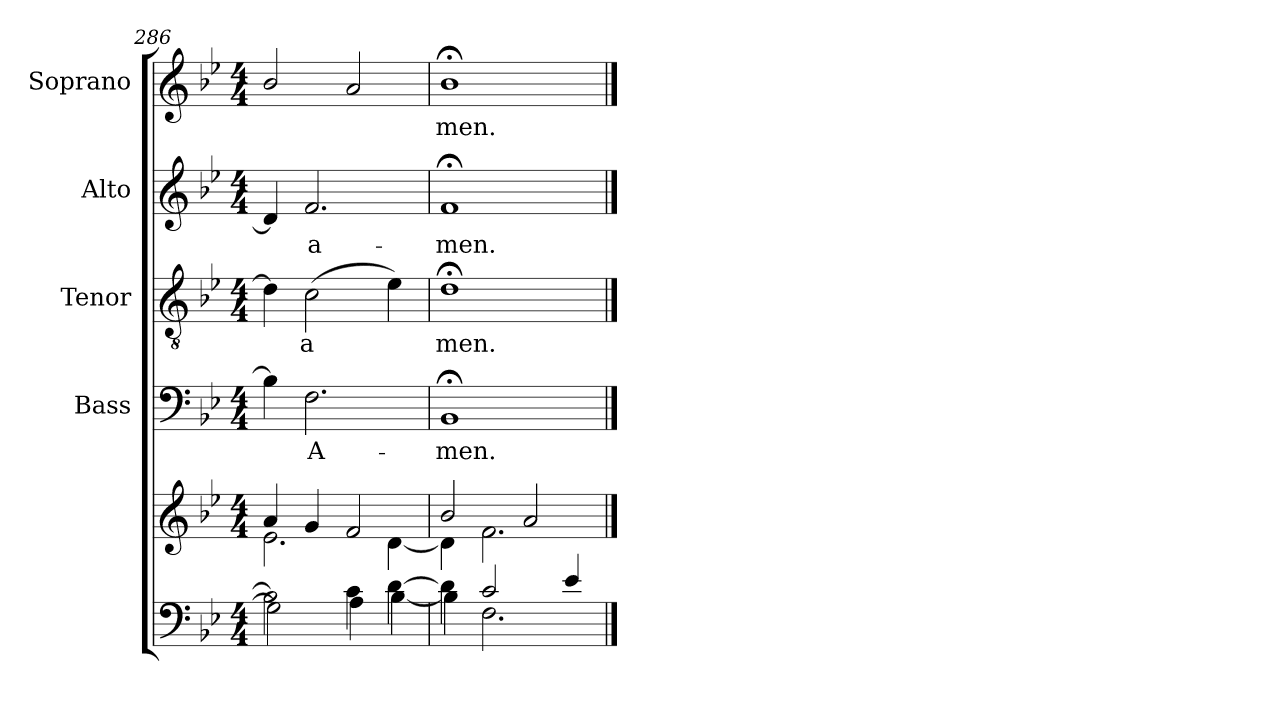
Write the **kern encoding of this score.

**kern	**kern	**kern	**text	**kern	**text	**kern	**text	**kern	**text
*part6	*part5	*part4	*part4	*part3	*part3	*part2	*part2	*part1	*part1
*staff6	*staff5	*staff4	*staff4	*staff3	*staff3	*staff2	*staff2	*staff1	*staff1
*	*	*I"Bass	*	*I"Tenor	*	*I"Alto	*	*I"Soprano	*
*	*	*I'B	*	*I'T	*	*I'A	*	*I'S	*
*clefF4	*clefG2	*clefF4	*	*clefGv2	*	*clefG2	*	*clefG2	*
*k[b-e-]	*k[b-e-]	*k[b-e-]	*	*k[b-e-]	*	*k[b-e-]	*	*k[b-e-]	*
*B-:	*B-:	*B-:	*	*B-:	*	*B-:	*	*B-:	*
*M4/4	*M4/4	*M4/4	*	*M4/4	*	*M4/4	*	*M4/4	*
=286	=286	=286	=286	=286	=286	=286	=286	=286	=286
*^	*^	*	*	*	*	*	*	*	*
2B-\]	2G\]	4a/	2.e-\	4B-\]	.	4d\]	.	4d/]	.	2b-/	.
!	!	!	!	!	!LO:LY:b	!	!LO:LY:b	!	!LO:LY:b	!	!
.	.	4g/	.	2.F\	A-	(>2c\	a­	2.f/	a-	.	.
4c\	4A\	2f/	.	.	.	.	.	.	.	2a/	.
[<4d\	[<4B-\	.	[<4d\	.	.	4e-\)	.	.	.	.	.
=287	=287	=287	=287	=287	=287	=287	=287	=287	=287	=287	=287
!	!	!	!	!	!LO:LY:b	!	!LO:LY:b	!	!LO:LY:b	!	!LO:LY:b
4d\]	4B-\]	2b-/	4d\]	1BB-;	-men.	1d;<	men.	1f;	-men.	1b-;<	men.
2c/	2.F\	.	2.f\	.	.	.	.	.	.	.	.
.	.	2a/	.	.	.	.	.	.	.	.	.
4e-/	.	.	.	.	.	.	.	.	.	.	.
*v	*v	*	*	*	*	*	*	*	*	*	*
*	*v	*v	*	*	*	*	*	*	*	*
==	==	==	==	==	==	==	==	==	==
*-	*-	*-	*-	*-	*-	*-	*-	*-	*-
